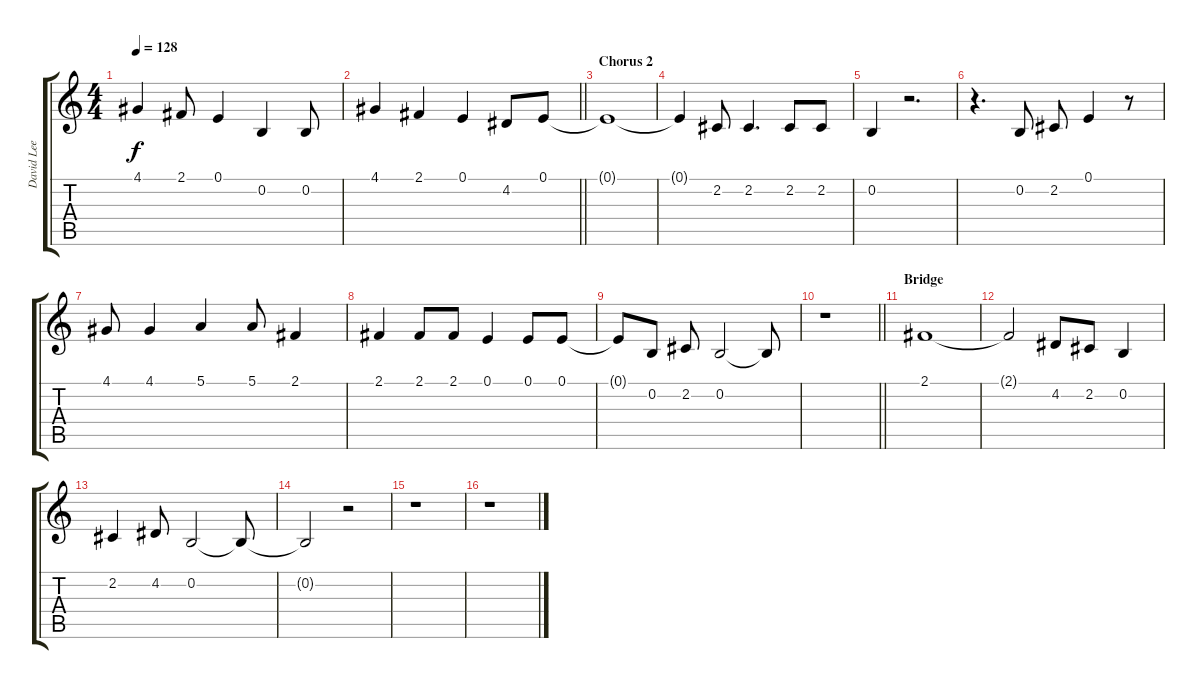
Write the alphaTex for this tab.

\track ("David Lee Roth" "David Lee ") {instrument altosax}
\staff {score tabs}
\tuning (E4 B3 G3 D3 A2 E2) {hide}
\ts (4 4)
\tempo 128
\clef g2
\ks c
4.1.4{dy f} 2.1.8 0.1.4 0.2.4 0.2.8 |
\barLineRight lightlight
4.1.4 2.1.4 0.1.4 4.2.8 0.1.8 |
\section ("" "Chorus 2")
0.1{t}.1 |
0.1{t}.4 2.2.8 2.2.4{d} 2.2.8 2.2.8 |
0.2.4 r.2{d} |
r.4{d} 0.2.8 2.2.8 0.1.4 r.8 |
4.1.8 4.1.4 5.1.4 5.1.8 2.1.4 |
2.1.4 2.1.8 2.1.8 0.1.4 0.1.8 0.1.8 |
0.1{t}.8 0.2.8 2.2.8 0.2.2 0.2{t}.8 |
\barLineRight lightlight
r.1 |
\section ("" "Bridge")
2.1.1 |
2.1{t}.2 4.2.8 2.2.8 0.2.4 |
2.2.4 4.2.8 0.2.2 0.2{t}.8 |
0.2{t}.2 r.2 |
r.1 |
r.1
